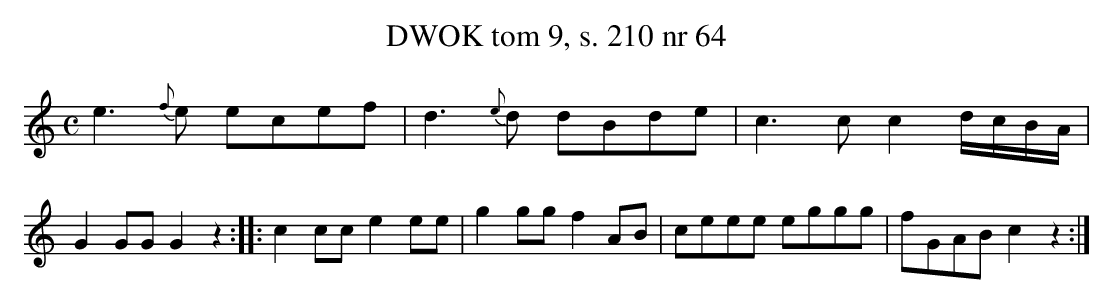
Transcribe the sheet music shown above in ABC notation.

X:1
T:DWOK tom 9, s. 210 nr 64
L:1/16
M:C
K:C
e6{f}e2 e2c2e2f2|d6{e}d2 d2B2d2e2|c6c2 c4dcBA|
G4G2G2 G4z4::c4c2c2 e4e2e2|g4g2g2 f4A2B2|c2e2e2e2 e2g2g2g2|f2G2A2B2 c4z4:|
